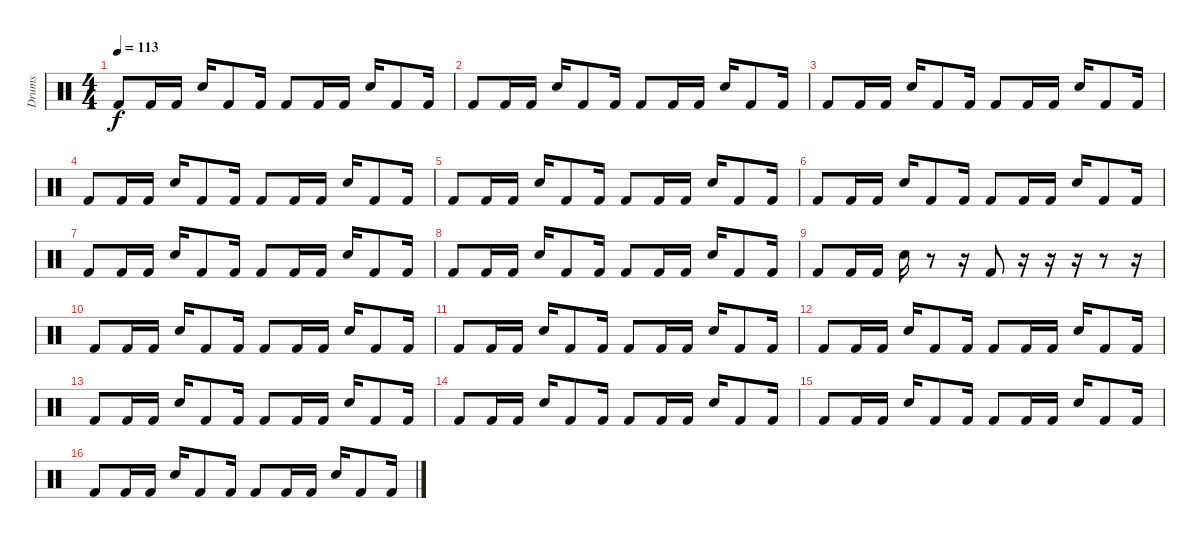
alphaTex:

\track ("Drums" "Drums") {instrument percussion}
\staff {score}
\articulation defaults
\ts (4 4)
\tempo 113
\clef neutral
\ks c "Kick (hit) 2".8{dy f} "Kick (hit) 2".16 "Kick (hit) 2".16 "Electric Snare (hit)".16 "Kick (hit) 2".8 "Kick (hit) 2".16 "Kick (hit) 2".8 "Kick (hit) 2".16 "Kick (hit) 2".16 "Electric Snare (hit)".16 "Kick (hit) 2".8 "Kick (hit) 2".16
|
"Kick (hit) 2".8 "Kick (hit) 2".16 "Kick (hit) 2".16 "Electric Snare (hit)".16 "Kick (hit) 2".8 "Kick (hit) 2".16 "Kick (hit) 2".8 "Kick (hit) 2".16 "Kick (hit) 2".16 "Electric Snare (hit)".16 "Kick (hit) 2".8 "Kick (hit) 2".16 |
"Kick (hit) 2".8 "Kick (hit) 2".16 "Kick (hit) 2".16 "Electric Snare (hit)".16 "Kick (hit) 2".8 "Kick (hit) 2".16 "Kick (hit) 2".8 "Kick (hit) 2".16 "Kick (hit) 2".16 "Electric Snare (hit)".16 "Kick (hit) 2".8 "Kick (hit) 2".16 |
"Kick (hit) 2".8 "Kick (hit) 2".16 "Kick (hit) 2".16 "Electric Snare (hit)".16 "Kick (hit) 2".8 "Kick (hit) 2".16 "Kick (hit) 2".8 "Kick (hit) 2".16 "Kick (hit) 2".16 "Electric Snare (hit)".16 "Kick (hit) 2".8 "Kick (hit) 2".16 |
"Kick (hit) 2".8 "Kick (hit) 2".16 "Kick (hit) 2".16 "Electric Snare (hit)".16 "Kick (hit) 2".8 "Kick (hit) 2".16 "Kick (hit) 2".8 "Kick (hit) 2".16 "Kick (hit) 2".16 "Electric Snare (hit)".16 "Kick (hit) 2".8 "Kick (hit) 2".16 |
"Kick (hit) 2".8 "Kick (hit) 2".16 "Kick (hit) 2".16 "Electric Snare (hit)".16 "Kick (hit) 2".8 "Kick (hit) 2".16 "Kick (hit) 2".8 "Kick (hit) 2".16 "Kick (hit) 2".16 "Electric Snare (hit)".16 "Kick (hit) 2".8 "Kick (hit) 2".16 |
"Kick (hit) 2".8 "Kick (hit) 2".16 "Kick (hit) 2".16 "Electric Snare (hit)".16 "Kick (hit) 2".8 "Kick (hit) 2".16 "Kick (hit) 2".8 "Kick (hit) 2".16 "Kick (hit) 2".16 "Electric Snare (hit)".16 "Kick (hit) 2".8 "Kick (hit) 2".16 |
"Kick (hit) 2".8 "Kick (hit) 2".16 "Kick (hit) 2".16 "Electric Snare (hit)".16 "Kick (hit) 2".8 "Kick (hit) 2".16 "Kick (hit) 2".8 "Kick (hit) 2".16 "Kick (hit) 2".16 "Electric Snare (hit)".16 "Kick (hit) 2".8 "Kick (hit) 2".16 |
"Kick (hit) 2".8 "Kick (hit) 2".16 "Kick (hit) 2".16 "Electric Snare (hit)".16 r.8 r.16 "Kick (hit) 2".8 r.16 r.16 r.16 r.8 r.16 |
"Kick (hit) 2".8 "Kick (hit) 2".16 "Kick (hit) 2".16 "Electric Snare (hit)".16 "Kick (hit) 2".8 "Kick (hit) 2".16 "Kick (hit) 2".8 "Kick (hit) 2".16 "Kick (hit) 2".16 "Electric Snare (hit)".16 "Kick (hit) 2".8 "Kick (hit) 2".16 |
"Kick (hit) 2".8 "Kick (hit) 2".16 "Kick (hit) 2".16 "Electric Snare (hit)".16 "Kick (hit) 2".8 "Kick (hit) 2".16 "Kick (hit) 2".8 "Kick (hit) 2".16 "Kick (hit) 2".16 "Electric Snare (hit)".16 "Kick (hit) 2".8 "Kick (hit) 2".16 |
"Kick (hit) 2".8 "Kick (hit) 2".16 "Kick (hit) 2".16 "Electric Snare (hit)".16 "Kick (hit) 2".8 "Kick (hit) 2".16 "Kick (hit) 2".8 "Kick (hit) 2".16 "Kick (hit) 2".16 "Electric Snare (hit)".16 "Kick (hit) 2".8 "Kick (hit) 2".16 |
"Kick (hit) 2".8 "Kick (hit) 2".16 "Kick (hit) 2".16 "Electric Snare (hit)".16 "Kick (hit) 2".8 "Kick (hit) 2".16 "Kick (hit) 2".8 "Kick (hit) 2".16 "Kick (hit) 2".16 "Electric Snare (hit)".16 "Kick (hit) 2".8 "Kick (hit) 2".16 |
"Kick (hit) 2".8 "Kick (hit) 2".16 "Kick (hit) 2".16 "Electric Snare (hit)".16 "Kick (hit) 2".8 "Kick (hit) 2".16 "Kick (hit) 2".8 "Kick (hit) 2".16 "Kick (hit) 2".16 "Electric Snare (hit)".16 "Kick (hit) 2".8 "Kick (hit) 2".16 |
"Kick (hit) 2".8 "Kick (hit) 2".16 "Kick (hit) 2".16 "Electric Snare (hit)".16 "Kick (hit) 2".8 "Kick (hit) 2".16 "Kick (hit) 2".8 "Kick (hit) 2".16 "Kick (hit) 2".16 "Electric Snare (hit)".16 "Kick (hit) 2".8 "Kick (hit) 2".16 |
"Kick (hit) 2".8 "Kick (hit) 2".16 "Kick (hit) 2".16 "Electric Snare (hit)".16 "Kick (hit) 2".8 "Kick (hit) 2".16 "Kick (hit) 2".8 "Kick (hit) 2".16 "Kick (hit) 2".16 "Electric Snare (hit)".16 "Kick (hit) 2".8 "Kick (hit) 2".16
